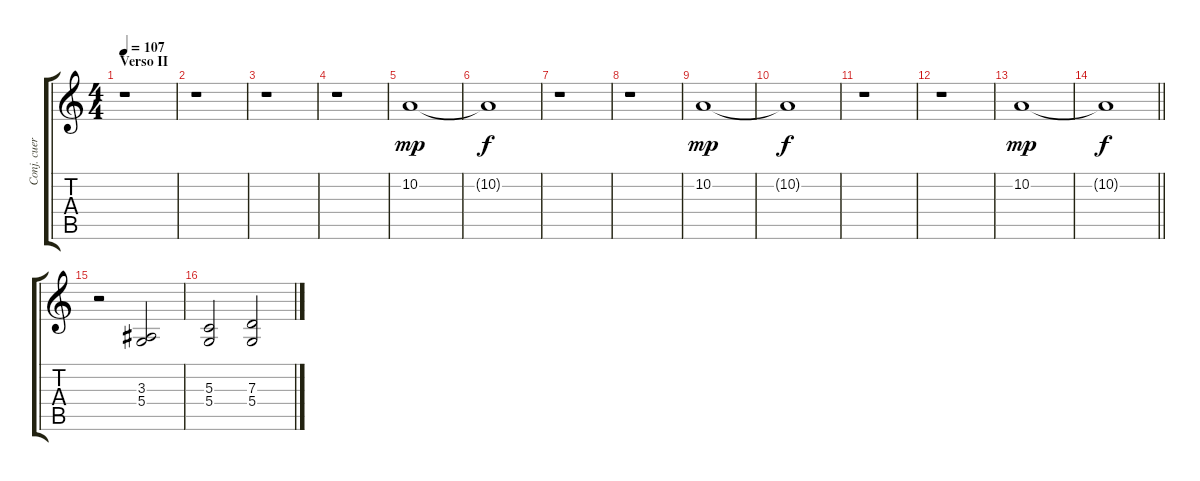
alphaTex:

\track ("Conj. cuerdas II" "Conj. cuer") {instrument stringensemble2}
\staff {score tabs}
\tuning (E4 B3 G3 D3 A2 E2) {hide}
\ts (4 4)
\section ("" "Verso II")
\tempo 107
\clef g2
\ks c
r.1{dy f} |
r.1 |
r.1 |
r.1 |
10.2.1{dy mp volume 11} |
10.2{t}.1{dy f} |
r.1 |
r.1 |
10.2.1{dy mp volume 11} |
10.2{t}.1{dy f} |
r.1 |
r.1 |
10.2.1{dy mp volume 11} |
\barLineRight lightlight
10.2{t}.1{dy f} |
r.2{volume 11 instrument stringensemble1} (3.3 5.4).2 |
(5.3 5.4).2 (7.3 5.4).2
